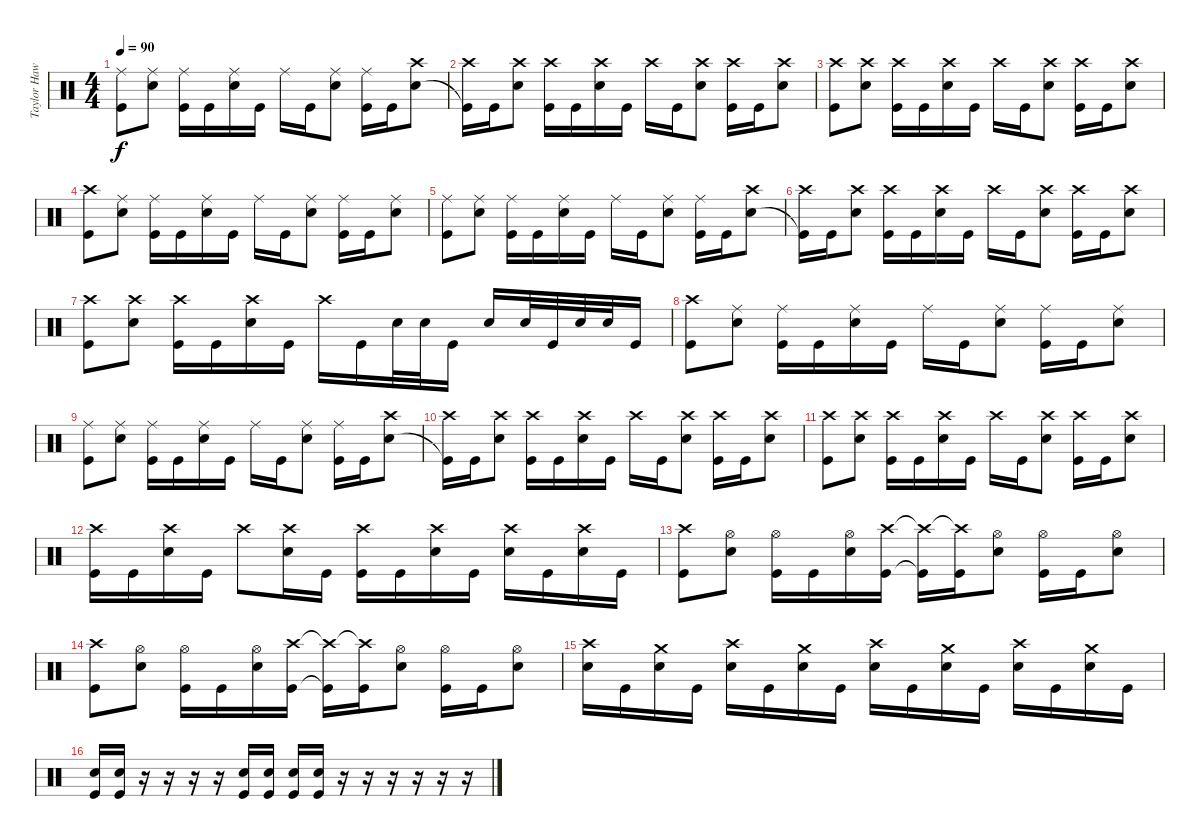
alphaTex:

\track ("Taylor Hawkins - Drums" "Taylor Haw") {instrument percussion}
\staff {score}
\articulation defaults
\ts (4 4)
\tempo 90
\clef neutral
\ks c
("Ride (middle)" "Kick (hit)").8{dy f} ("Ride (middle)" "Electric Snare (hit)").8 ("Ride (middle)" "Kick (hit)").16 "Kick (hit)".16 ("Ride (middle)" "Electric Snare (hit)").16 "Kick (hit)".16 "Ride (middle)".16 "Kick (hit)".16 ("Ride (middle)" "Electric Snare (hit)").8 ("Ride (middle)" "Kick (hit)").16 "Kick (hit)".16 ("Crash high (hit)" "Snare (hit) 2").8 |
("Crash high (hit)" "Kick (hit)"{t}).16 "Kick (hit)".16 ("Crash high (hit)" "Electric Snare (hit)").8 ("Crash high (hit)" "Kick (hit)").16 "Kick (hit)".16 ("Crash high (hit)" "Electric Snare (hit)").16 "Kick (hit)".16 "Crash high (hit)".16 "Kick (hit)".16 ("Crash high (hit)" "Electric Snare (hit)").8 ("Crash high (hit)" "Kick (hit)").16 "Kick (hit)".16 ("Crash high (hit)" "Snare (hit) 2").8 |
("Crash high (hit)" "Kick (hit)").8 ("Crash high (hit)" "Electric Snare (hit)").8 ("Crash high (hit)" "Kick (hit)").16 "Kick (hit)".16 ("Crash high (hit)" "Electric Snare (hit)").16 "Kick (hit)".16 "Crash high (hit)".16 "Kick (hit)".16 ("Crash high (hit)" "Electric Snare (hit)").8 ("Crash high (hit)" "Kick (hit)").16 "Kick (hit)".16 ("Crash high (hit)" "Electric Snare (hit)").8 |
("Crash high (hit)" "Kick (hit)").8 ("Ride (middle)" "Electric Snare (hit)").8 ("Ride (middle)" "Kick (hit)").16 "Kick (hit)".16 ("Ride (middle)" "Electric Snare (hit)").16 "Kick (hit)".16 "Ride (middle)".16 "Kick (hit)".16 ("Ride (middle)" "Electric Snare (hit)").8 ("Ride (middle)" "Kick (hit)").16 "Kick (hit)".16 ("Ride (middle)" "Snare (hit) 2").8 |
("Ride (middle)" "Kick (hit)").8 ("Ride (middle)" "Electric Snare (hit)").8 ("Ride (middle)" "Kick (hit)").16 "Kick (hit)".16 ("Ride (middle)" "Electric Snare (hit)").16 "Kick (hit)".16 "Ride (middle)".16 "Kick (hit)".16 ("Ride (middle)" "Electric Snare (hit)").8 ("Ride (middle)" "Kick (hit)").16 "Kick (hit)".16 ("Crash high (hit)" "Snare (hit) 2").8 |
("Crash high (hit)" "Kick (hit)"{t}).16 "Kick (hit)".16 ("Crash high (hit)" "Electric Snare (hit)").8 ("Crash high (hit)" "Kick (hit)").16 "Kick (hit)".16 ("Crash high (hit)" "Electric Snare (hit)").16 "Kick (hit)".16 "Crash high (hit)".16 "Kick (hit)".16 ("Crash high (hit)" "Electric Snare (hit)").8 ("Crash high (hit)" "Kick (hit)").16 "Kick (hit)".16 ("Crash high (hit)" "Snare (hit) 2").8 |
("Crash high (hit)" "Kick (hit)").8 ("Crash high (hit)" "Electric Snare (hit)").8 ("Crash high (hit)" "Kick (hit)").16 "Kick (hit)".16 ("Crash high (hit)" "Electric Snare (hit)").16 "Kick (hit)".16 "Crash high (hit)".16 "Kick (hit)".16 "Electric Snare (hit)".32 "Electric Snare (hit)".32 "Kick (hit)".16 "Electric Snare (hit)".16 "Electric Snare (hit)".32 "Kick (hit)".32 "Electric Snare (hit)".32 "Electric Snare (hit)".32 "Kick (hit)".16 |
("Crash high (hit)" "Kick (hit)").8 ("Ride (middle)" "Electric Snare (hit)").8 ("Ride (middle)" "Kick (hit)").16 "Kick (hit)".16 ("Ride (middle)" "Electric Snare (hit)").16 "Kick (hit)".16 "Ride (middle)".16 "Kick (hit)".16 ("Ride (middle)" "Electric Snare (hit)").8 ("Ride (middle)" "Kick (hit)").16 "Kick (hit)".16 ("Ride (middle)" "Snare (hit) 2").8 |
("Ride (middle)" "Kick (hit)").8 ("Ride (middle)" "Electric Snare (hit)").8 ("Ride (middle)" "Kick (hit)").16 "Kick (hit)".16 ("Ride (middle)" "Electric Snare (hit)").16 "Kick (hit)".16 "Ride (middle)".16 "Kick (hit)".16 ("Ride (middle)" "Electric Snare (hit)").8 ("Ride (middle)" "Kick (hit)").16 "Kick (hit)".16 ("Crash high (hit)" "Snare (hit) 2").8 |
("Crash high (hit)" "Kick (hit)"{t}).16 "Kick (hit)".16 ("Crash high (hit)" "Electric Snare (hit)").8 ("Crash high (hit)" "Kick (hit)").16 "Kick (hit)".16 ("Crash high (hit)" "Electric Snare (hit)").16 "Kick (hit)".16 "Crash high (hit)".16 "Kick (hit)".16 ("Crash high (hit)" "Electric Snare (hit)").8 ("Crash high (hit)" "Kick (hit)").16 "Kick (hit)".16 ("Crash high (hit)" "Snare (hit) 2").8 |
("Crash high (hit)" "Kick (hit)").8 ("Crash high (hit)" "Electric Snare (hit)").8 ("Crash high (hit)" "Kick (hit)").16 "Kick (hit)".16 ("Crash high (hit)" "Electric Snare (hit)").16 "Kick (hit)".16 "Crash high (hit)".16 "Kick (hit)".16 ("Crash high (hit)" "Electric Snare (hit)").8 ("Crash high (hit)" "Kick (hit)").16 "Kick (hit)".16 ("Crash high (hit)" "Electric Snare (hit)").8 |
("Crash high (hit)" "Kick (hit)").16 "Kick (hit)".16 ("Crash high (hit)" "Electric Snare (hit)").16 "Kick (hit)".16 "Crash high (hit)".8 ("Crash high (hit)" "Electric Snare (hit)").16 "Kick (hit)".16 ("Crash high (hit)" "Kick (hit)").16 "Kick (hit)".16 ("Crash high (hit)" "Electric Snare (hit)").16 "Kick (hit)".16 ("Crash high (hit)" "Electric Snare (hit)").16 "Kick (hit)".16 ("Crash high (hit)" "Electric Snare (hit)").16 "Kick (hit)".16 |
("Crash high (hit)" "Kick (hit)").8 ("Hi-Hat (open)" "Snare (hit) 2").8 ("Hi-Hat (open)" "Kick (hit)").16 "Kick (hit)".16 ("Hi-Hat (open)" "Snare (hit) 2").16 ("Crash high (hit)" "Kick (hit)").16 ("Crash high (hit)"{t} "Kick (hit)"{t}).16 ("Crash high (hit)"{t} "Kick (hit)").16 ("Hi-Hat (open)" "Snare (hit) 2").8 ("Hi-Hat (open)" "Kick (hit)").16 "Kick (hit)".16 ("Hi-Hat (open)" "Snare (hit) 2").8 |
("Crash high (hit)" "Kick (hit)").8 ("Hi-Hat (open)" "Snare (hit) 2").8 ("Hi-Hat (open)" "Kick (hit)").16 "Kick (hit)".16 ("Hi-Hat (open)" "Snare (hit) 2").16 ("Crash high (hit)" "Kick (hit)").16 ("Crash high (hit)"{t} "Kick (hit)"{t}).16 ("Crash high (hit)"{t} "Kick (hit)").16 ("Hi-Hat (open)" "Snare (hit) 2").8 ("Hi-Hat (open)" "Kick (hit)").16 "Kick (hit)".16 ("Hi-Hat (open)" "Snare (hit) 2").8 |
("Crash high (hit)" "Electric Snare (hit)").16 "Kick (hit)".16 ("Crash medium (hit)" "Electric Snare (hit)").16 "Kick (hit)".16 ("Crash high (hit)" "Electric Snare (hit)").16 "Kick (hit)".16 ("Crash medium (hit)" "Electric Snare (hit)").16 "Kick (hit)".16 ("Crash high (hit)" "Electric Snare (hit)").16 "Kick (hit)".16 ("Crash medium (hit)" "Electric Snare (hit)").16 "Kick (hit)".16 ("Crash high (hit)" "Electric Snare (hit)").16 "Kick (hit)".16 ("Crash medium (hit)" "Electric Snare (hit)").16 "Kick (hit)".16 |
("Electric Snare (hit)" "Kick (hit)").16 ("Electric Snare (hit)" "Kick (hit)").16 r.16 r.16 r.16 r.16 ("Electric Snare (hit)" "Kick (hit)").16 ("Electric Snare (hit)" "Kick (hit)").16 ("Electric Snare (hit)" "Kick (hit)").16 ("Electric Snare (hit)" "Kick (hit)").16 r.16 r.16 r.16 r.16 r.16 r.16
